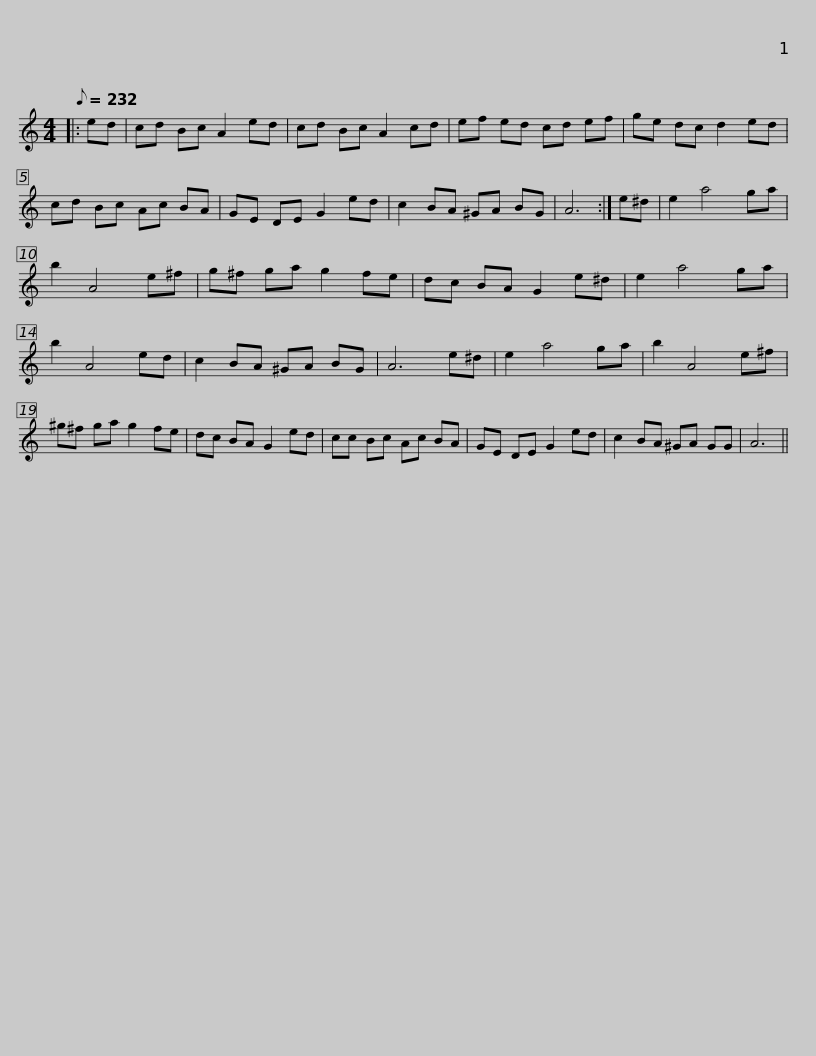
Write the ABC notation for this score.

X:1
L:1/8
Q:1/8=232
M:4/4
I:linebreak $
K:C
V:1 treble
V:1
|: ed | cd Bc A2 ed | cd Bc A2 cd | ef ed cd ef | ge dc d2 ed | %5
 cd Bc Ac BA |$ GE DE G2 ed | c2 BA ^GA BG | A6 :| e^d | %10
 e2 a4 ga | b2 A4 e^f | g^f ga g2 fe | dc BA G2 e^d |$ e2 a4 ga | %15
 b2 A4 ed | c2 BA ^GA BG | A6 e^d | e2 a4 ga | b2 A4 e^f | %20
 ^g^f ga g2 fe |$ dc BA G2 ed | cc Bc Ac BA | GE DE G2 ed | c2 BA ^GA GG | %25
 A6 || %26
